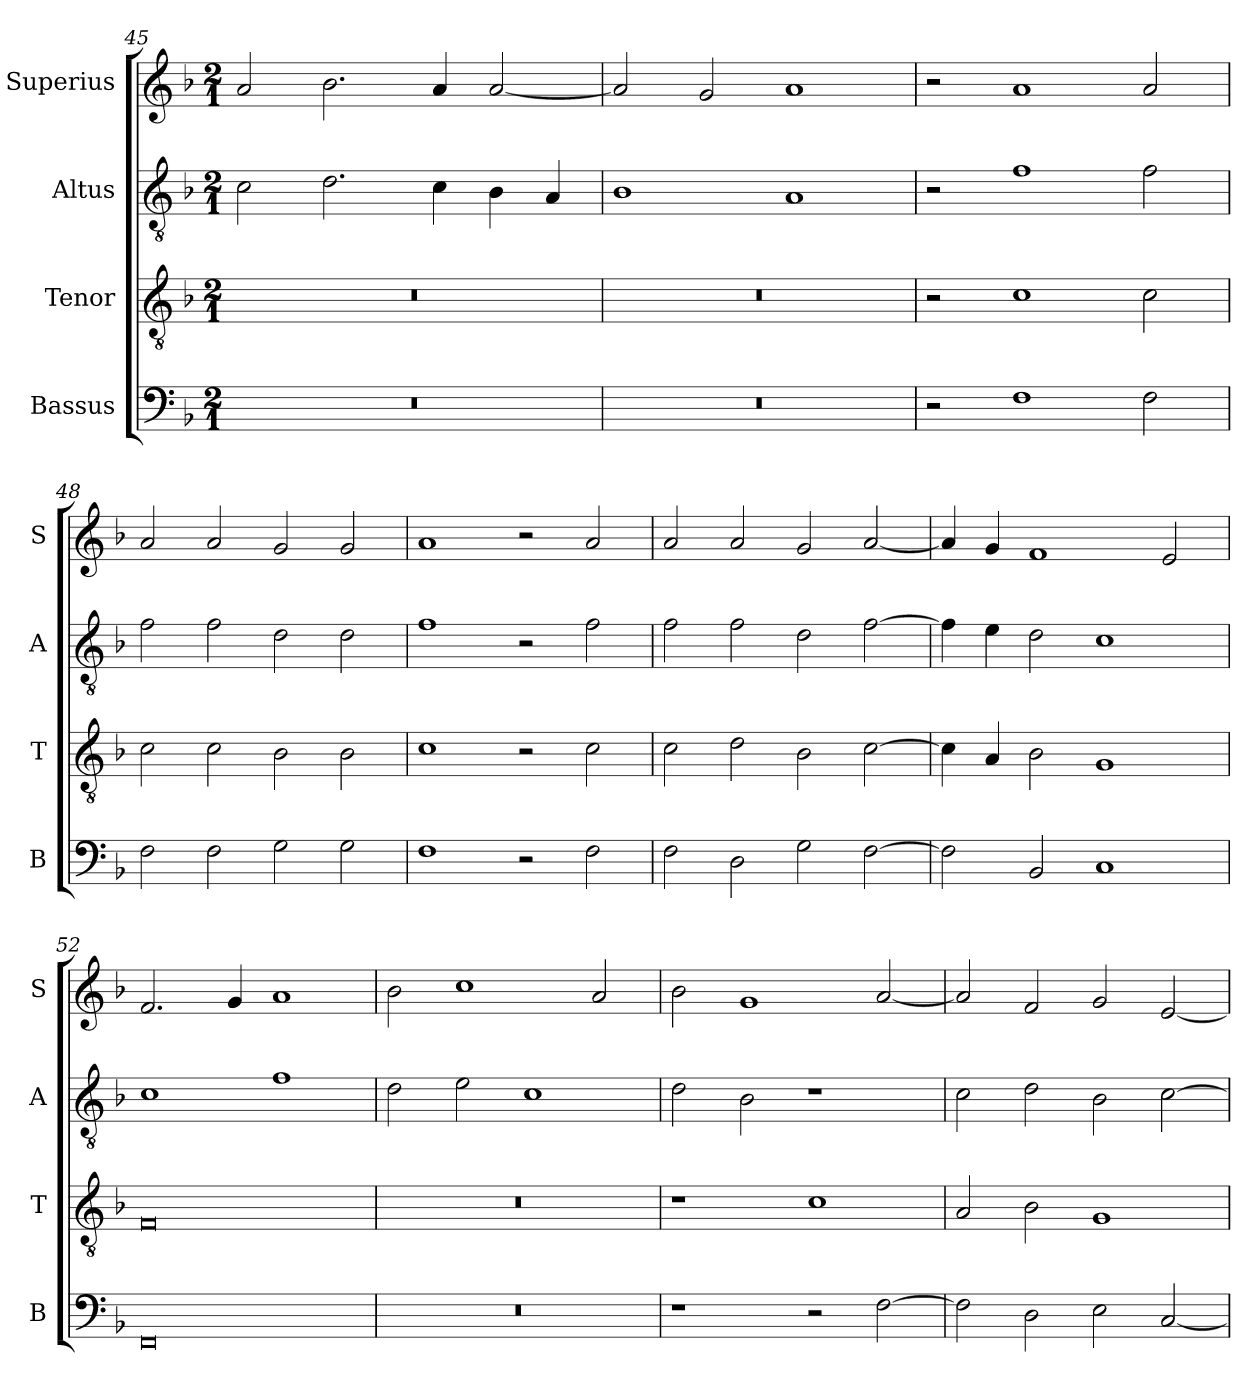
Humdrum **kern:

**kern	**kern	**kern	**kern
*part4	*part3	*part2	*part1
*staff4	*staff3	*staff2	*staff1
*I"Bassus	*I"Tenor	*I"Altus	*I"Superius
*I'B	*I'T	*I'A	*I'S
*clefF4	*clefGv2	*clefGv2	*clefG2
*k[b-]	*k[b-]	*k[b-]	*k[b-]
*F:	*F:	*F:	*F:
*M2/1	*M2/1	*M2/1	*M2/1
=45	=45	=45	=45
0r	0r	2c	2a
.	.	2.d	2.b-
.	.	4c	4a
.	.	4B-	[2a
.	.	4A	.
=46	=46	=46	=46
0r	0r	1B-	2a]
.	.	.	2g
.	.	1A	1a
=47	=47	=47	=47
2r	2r	2r	2r
1F	1c	1f	1a
2F	2c	2f	2a
=48	=48	=48	=48
2F	2c	2f	2a
2F	2c	2f	2a
2G	2B-	2d	2g
2G	2B-	2d	2g
=49	=49	=49	=49
1F	1c	1f	1a
2r	2r	2r	2r
2F	2c	2f	2a
=50	=50	=50	=50
2F	2c	2f	2a
2D	2d	2f	2a
2G	2B-	2d	2g
[2F	[2c	[2f	[2a
=51	=51	=51	=51
2F]	4c]	4f]	4a]
.	4A	4e	4g
2BB-	2B-	2d	1f
1C	1G	1c	.
.	.	.	2e
=52	=52	=52	=52
0FF	0F	1c	2.f
.	.	.	4g
.	.	1f	1a
=53	=53	=53	=53
0r	0r	2d	2b-
.	.	2e	1cc
.	.	1c	.
.	.	.	2a
=54	=54	=54	=54
1r	1r	2d	2b-
.	.	2B-	1g
2r	1c	1r	.
[2F	.	.	[2a
=55	=55	=55	=55
2F]	2A	2c	2a]
2D	2B-	2d	2f
2E	1G	2B-	2g
[2C	.	[2c	[2e
=	=	=	=
*-	*-	*-	*-
